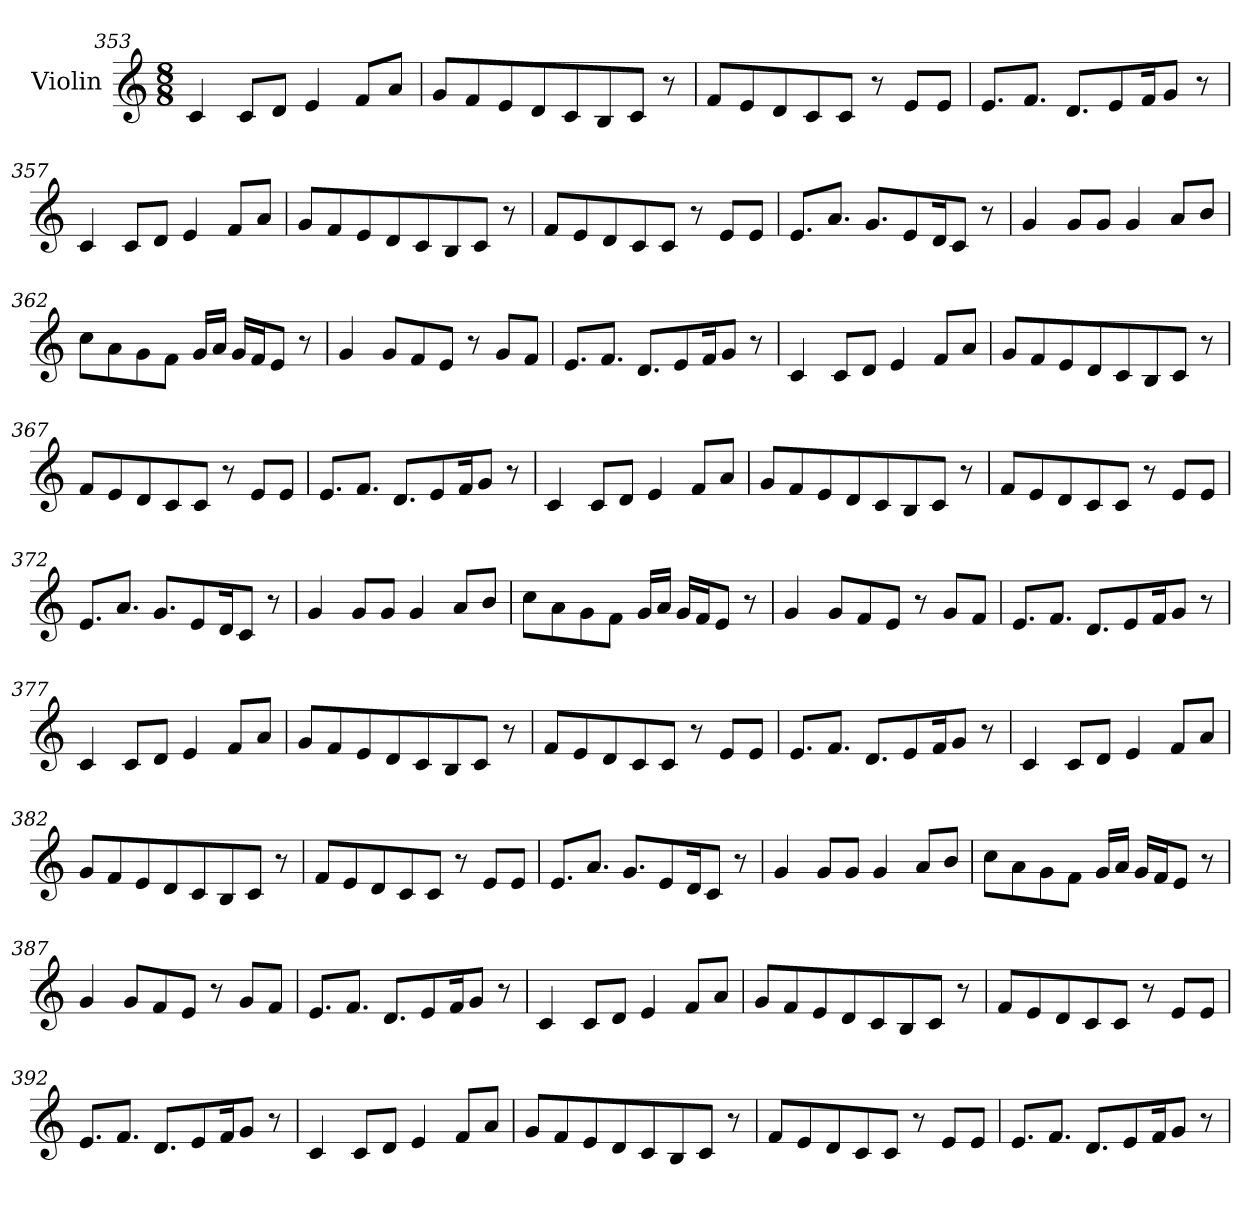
**kern
*part1
*staff1
*I"Violin
*clefG2
*k[]
*M8/8
=353
4c/
8c/L
8d/J
4e/
8f/L
8a/J
!!LO:LB:g=z
=354
8g/L
8f/
8e/
8d/
8c/
8B/
8c/J
8r
=355
8f/L
8e/
8d/
8c/
8c/J
8r
8e/L
8e/J
=356
8.e/L
8.f/J
8.d/L
8e/
16f/K
8g/J
8r
=357
4c/
8c/L
8d/J
4e/
8f/L
8a/J
!!LO:LB:g=z
=358
8g/L
8f/
8e/
8d/
8c/
8B/
8c/J
8r
=359
8f/L
8e/
8d/
8c/
8c/J
8r
8e/L
8e/J
=360
8.e/L
8.a/J
8.g/L
8e/
16d/K
8c/J
8r
=361
4g/
8g/L
8g/J
4g/
8a/L
8b/J
!!LO:LB:g=z
=362
8cc\L
8a\
8g\
8f\J
16g/LL
16a/JJ
16g/LL
16f/J
8e/J
8r
=363
4g/
8g/L
8f/
8e/J
8r
8g/L
8f/J
=364
8.e/L
8.f/J
8.d/L
8e/
16f/K
8g/J
8r
=365
4c/
8c/L
8d/J
4e/
8f/L
8a/J
!!LO:LB:g=z
=366
8g/L
8f/
8e/
8d/
8c/
8B/
8c/J
8r
=367
8f/L
8e/
8d/
8c/
8c/J
8r
8e/L
8e/J
=368
8.e/L
8.f/J
8.d/L
8e/
16f/K
8g/J
8r
=369
4c/
8c/L
8d/J
4e/
8f/L
8a/J
!!LO:LB:g=z
=370
8g/L
8f/
8e/
8d/
8c/
8B/
8c/J
8r
=371
8f/L
8e/
8d/
8c/
8c/J
8r
8e/L
8e/J
=372
8.e/L
8.a/J
8.g/L
8e/
16d/K
8c/J
8r
=373
4g/
8g/L
8g/J
4g/
8a/L
8b/J
!!LO:PB:g=z
=374
8cc\L
8a\
8g\
8f\J
16g/LL
16a/JJ
16g/LL
16f/J
8e/J
8r
=375
4g/
8g/L
8f/
8e/J
8r
8g/L
8f/J
=376
8.e/L
8.f/J
8.d/L
8e/
16f/K
8g/J
8r
=377
4c/
8c/L
8d/J
4e/
8f/L
8a/J
!!LO:LB:g=z
=378
8g/L
8f/
8e/
8d/
8c/
8B/
8c/J
8r
=379
8f/L
8e/
8d/
8c/
8c/J
8r
8e/L
8e/J
=380
8.e/L
8.f/J
8.d/L
8e/
16f/K
8g/J
8r
=381
4c/
8c/L
8d/J
4e/
8f/L
8a/J
!!LO:LB:g=z
=382
8g/L
8f/
8e/
8d/
8c/
8B/
8c/J
8r
=383
8f/L
8e/
8d/
8c/
8c/J
8r
8e/L
8e/J
=384
8.e/L
8.a/J
8.g/L
8e/
16d/K
8c/J
8r
=385
4g/
8g/L
8g/J
4g/
8a/L
8b/J
!!LO:LB:g=z
=386
8cc\L
8a\
8g\
8f\J
16g/LL
16a/JJ
16g/LL
16f/J
8e/J
8r
=387
4g/
8g/L
8f/
8e/J
8r
8g/L
8f/J
=388
8.e/L
8.f/J
8.d/L
8e/
16f/K
8g/J
8r
=389
4c/
8c/L
8d/J
4e/
8f/L
8a/J
!!LO:LB:g=z
=390
8g/L
8f/
8e/
8d/
8c/
8B/
8c/J
8r
=391
8f/L
8e/
8d/
8c/
8c/J
8r
8e/L
8e/J
=392
8.e/L
8.f/J
8.d/L
8e/
16f/K
8g/J
8r
=393
4c/
8c/L
8d/J
4e/
8f/L
8a/J
!!LO:LB:g=z
=394
8g/L
8f/
8e/
8d/
8c/
8B/
8c/J
8r
=395
8f/L
8e/
8d/
8c/
8c/J
8r
8e/L
8e/J
=396
8.e/L
8.f/J
8.d/L
8e/
16f/K
8g/J
8r
=
*-
